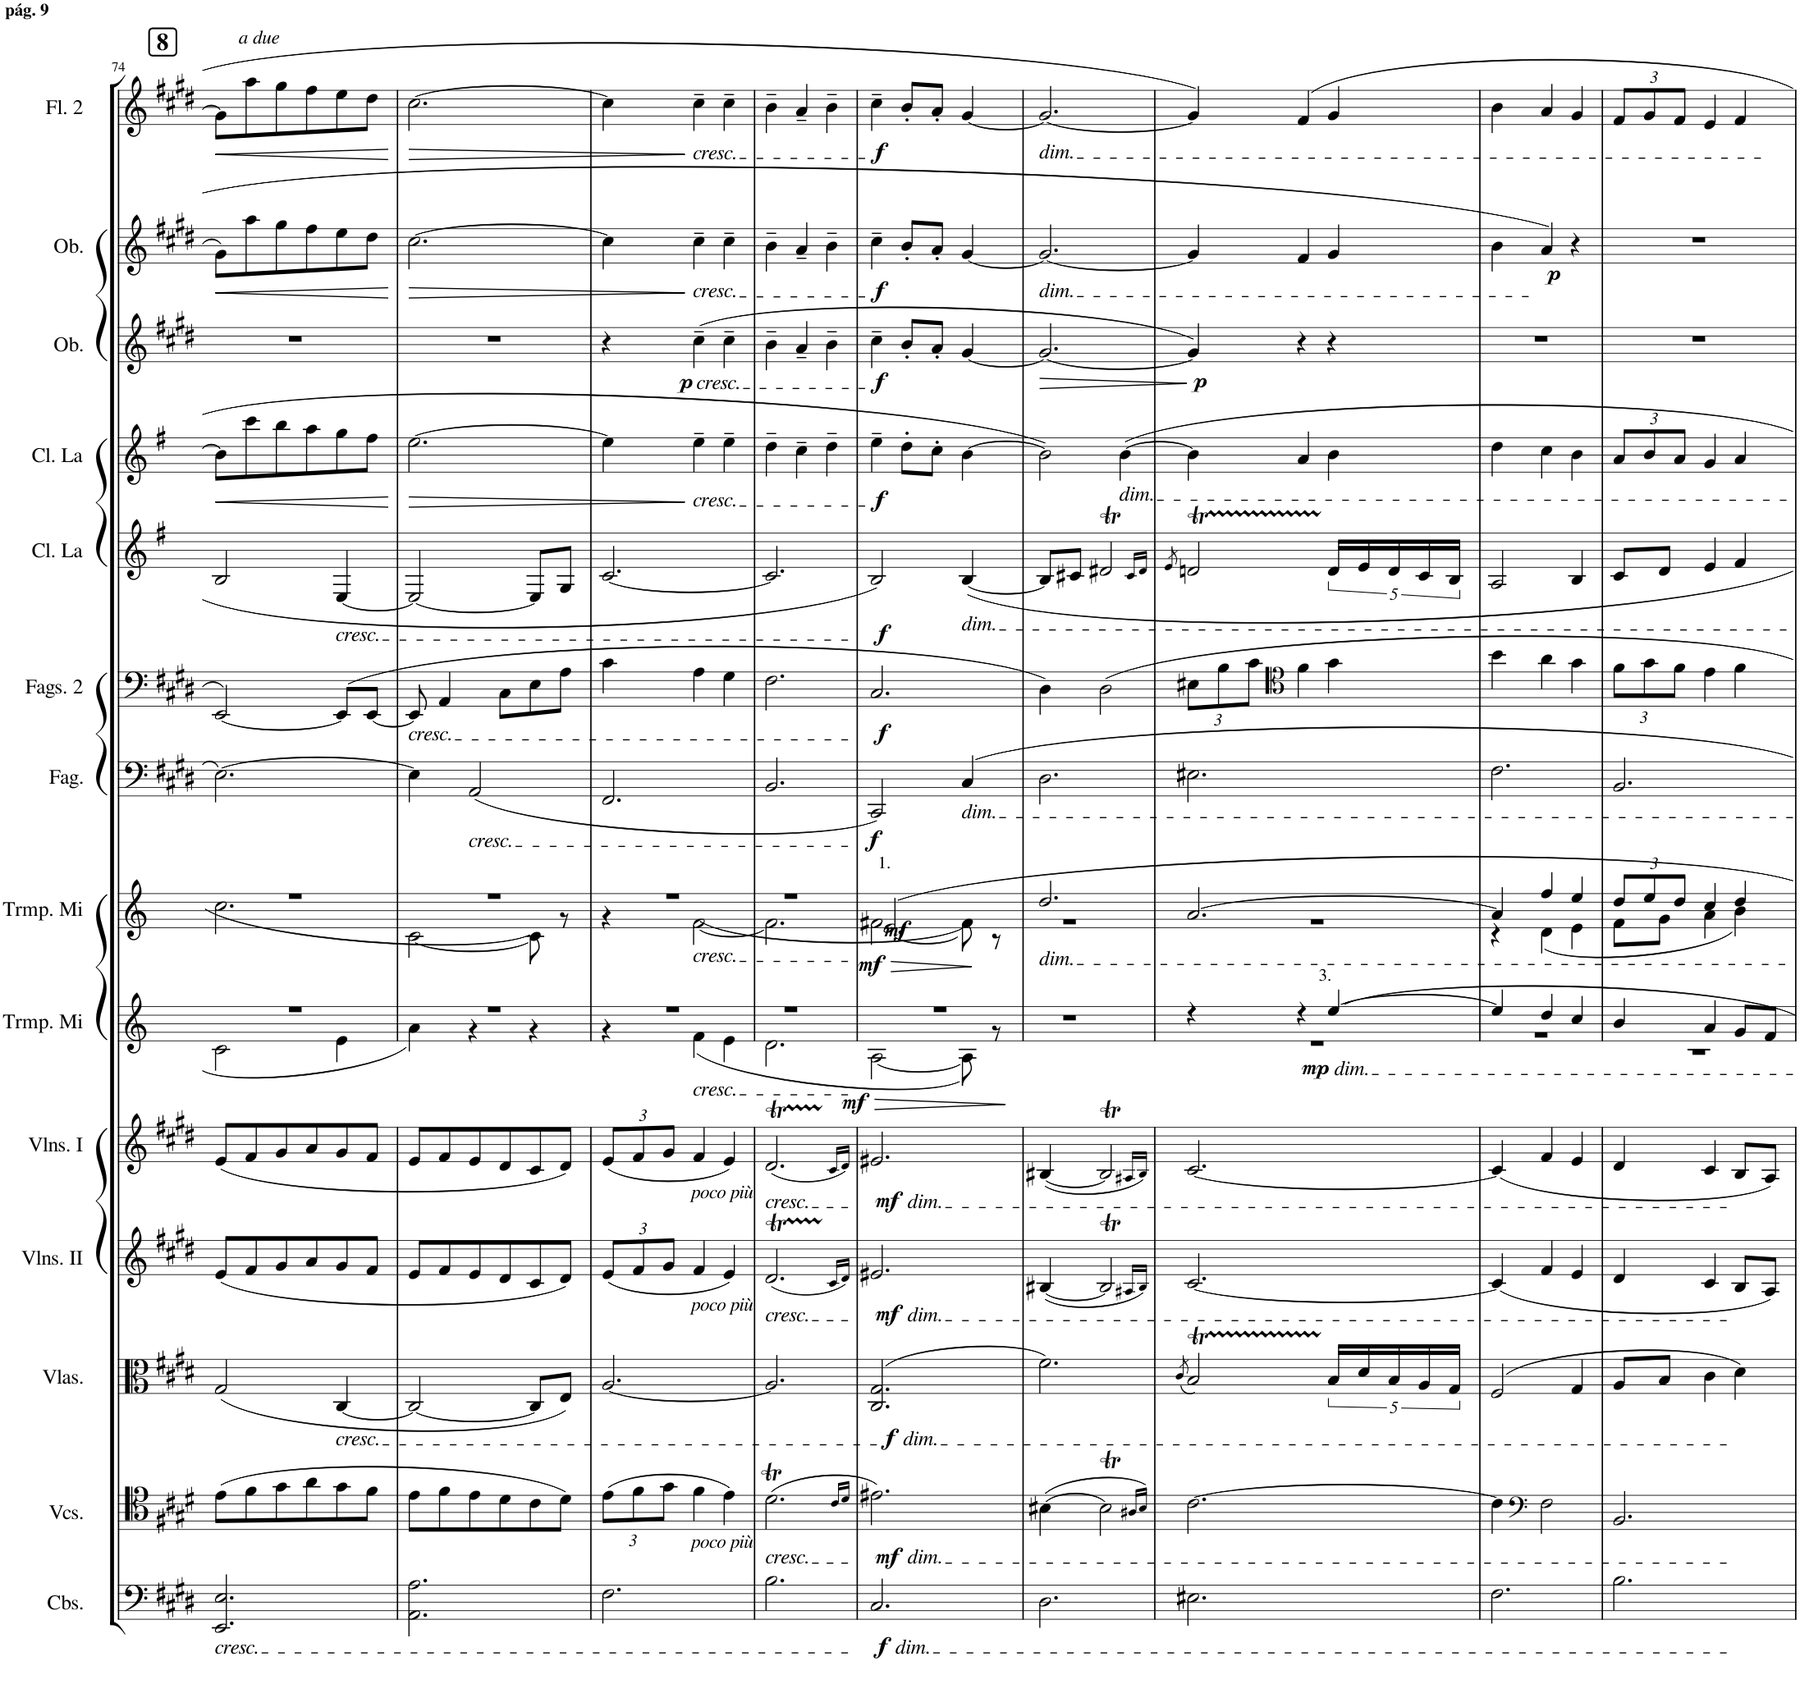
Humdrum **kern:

**kern	**dynam	**kern	**dynam	**kern	**dynam	**kern	**dynam	**kern	**dynam	**kern	**dynam	**kern	**dynam	**kern	**dynam	**kern	**dynam	**kern	**dynam	**kern	**dynam	**kern	**dynam	**kern	**dynam	**kern	**dynam
*part14	*part14	*part13	*part13	*part12	*part12	*part11	*part11	*part10	*part10	*part9	*part9	*part8	*part8	*part7	*part7	*part6	*part6	*part5	*part5	*part4	*part4	*part3	*part3	*part2	*part2	*part1	*part1
*staff14	*staff14	*staff13	*staff13	*staff12	*staff12	*staff11	*staff11	*staff10	*staff10	*staff9	*staff9	*staff8	*staff8	*staff7	*staff7	*staff6	*staff6	*staff5	*staff5	*staff4	*staff4	*staff3	*staff3	*staff2	*staff2	*staff1	*staff1
*I"Contrabajos	*	*I"Violonchelos	*	*I"Violas	*	*I"Violines II	*	*I"Violines I	*	*I"Trompa en Fa, 2	*	*I"Trompa en Fa, 2	*	*I"(Fagot)	*	*I"Fagotes, 2	*	*I"(Clarinete en La)	*	*I"Clarinete en Sib	*	*I"(Oboe)	*	*I"Oboes, 2	*	*I"Flautas 2	*
*I'Cbs.	*	*I'Vcs.	*	*I'Vlas.	*	*I'Vlns. II	*	*I'Vlns. I	*	*I'Trmp. Fa, 2	*	*I'Trmp. Fa, 2	*	*I'Fag.	*	*I'Fags. 2	*	*I'Cl. La	*	*I'Cl. Sib	*	*I'Ob.	*	*I'Ob., 2	*	*I'Fl. 2	*
!!LO:PB:g=z
*clefF4	*	*clefC4	*	*clefC3	*	*clefG2	*	*clefG2	*	*clefG2	*	*clefG2	*	*clefF4	*	*clefF4	*	*clefG2	*	*clefG2	*	*clefG2	*	*clefG2	*	*clefG2	*
*Trd7c12	*	*	*	*	*	*	*	*	*	*Trd5c8	*	*Trd5c8	*	*	*	*	*	*Trd2c3	*	*Trd2c3	*	*	*	*	*	*	*
*k[f#c#g#d#]	*	*k[f#c#g#d#]	*	*k[f#c#g#d#]	*	*k[f#c#g#d#]	*	*k[f#c#g#d#]	*	*k[]	*	*k[]	*	*k[f#c#g#d#]	*	*k[f#c#g#d#]	*	*k[f#]	*	*k[f#]	*	*k[f#c#g#d#]	*	*k[f#c#g#d#]	*	*k[f#c#g#d#]	*
*M3/4	*	*M3/4	*	*M3/4	*	*M3/4	*	*M3/4	*	*M3/4	*	*M3/4	*	*M3/4	*	*M3/4	*	*M3/4	*	*M3/4	*	*M3/4	*	*M3/4	*	*M3/4	*
!!LO:REH:place=s1:a:B:cj:fs=14:t=8
=74	=74	=74	=74	=74	=74	=74	=74	=74	=74	=74	=74	=74	=74	=74	=74	=74	=74	=74	=74	=74	=74	=74	=74	=74	=74	=74	=74
*	*	*	*	*	*	*	*	*	*	*^	*	*^	*	*	*	*	*	*	*	*	*	*	*	*	*	*	*
!	!	!	!	!	!	!	!	!	!	!	!	!	!	!	!	!	!	!	!	!	!	!	!	!	!	!	!	!LO:TX:a:B:t=pág. 9	!
!LO:TX:b:i:t=cresc.	!	!	!	!	!	!	!	!	!	!	!	!	!	!	!	!	!	!	!	!	!	!	!	!	!	!	!	!	!
!	!	!	!	!	!	!	!	!	!	!	!	!	!	!	!	!	!	!	!	!	!	!	!LO:HP:b	!	!	!	!LO:HP:b	!	!LO:HP:b
2.EE/ 2.E/	.	(8e\L	.	(2G#/	.	(8e/L	.	(8e/L	.	2.r	2c\	.	2.r	2.cc\	.	[2.E\	.	[2EE/	.	2B/	.	8b\L]	<	2.r	.	8g#\L	<	8g#\L]	<
!	!	!	!	!	!	!	!	!	!	!	!	!	!	!	!	!	!	!	!	!	!	!	!	!	!	!	!	!LO:TX:a:i:t=a due	!
.	.	8f#\	.	.	.	8f#/	.	8f#/	.	.	.	.	.	.	.	.	.	.	.	.	.	8ccc\	.	.	.	8aa\	.	8aa\	.
.	.	8g#\	.	.	.	8g#/	.	8g#/	.	.	.	.	.	.	.	.	.	.	.	.	.	8bb\	.	.	.	8gg#\	.	8gg#\	.
.	.	8a\	.	.	.	8a/	.	8a/	.	.	.	.	.	.	.	.	.	.	.	.	.	8aa\	.	.	.	8ff#\	.	8ff#\	.
!	!	!	!	!	!	!	!	!	!	!	!	!	!	!	!	!	!	!	!	!LO:TX:b:i:t=cresc.	!	!	!	!	!	!	!	!	!
!	!	!	!	!LO:TX:b:i:t=cresc.	!	!	!	!	!	!	!	!	!	!	!	!	!	!	!	!	!	!	!	!	!	!	!	!	!
.	.	8g#\	.	[4C#/	.	8g#/	.	8g#/	.	.	4e\	.	.	.	.	.	.	(8EE/L]	.	[4E/	.	8gg\	.	.	.	8ee\	.	8ee\	.
.	.	8f#\J	.	.	.	8f#/J	.	8f#/J	.	.	.	.	.	.	.	.	.	[8EE/J	.	.	.	8ff#\J	.	.	.	8dd#\J	.	8dd#\J	.
*	*	*	*	*	*	*	*	*	*	*v	*v	*	*	*	*	*	*	*	*	*	*	*	*	*	*	*	*	*	*
*	*	*	*	*	*	*	*	*	*	*	*	*v	*v	*	*	*	*	*	*	*	*	*	*	*	*	*	*	*
.	.	.	.	.	.	.	.	.	.	.	.	.	.	.	.	.	.	.	.	.	[	.	.	.	[	.	[
=75	=75	=75	=75	=75	=75	=75	=75	=75	=75	=75	=75	=75	=75	=75	=75	=75	=75	=75	=75	=75	=75	=75	=75	=75	=75	=75	=75
*	*	*	*	*	*	*	*	*	*	*^	*	*^	*	*	*	*	*	*	*	*	*	*	*	*	*	*	*
!	!	!	!	!	!	!	!	!	!	!	!	!	!	!	!	!	!	!LO:TX:b:i:t=cresc.	!	!	!	!	!	!	!	!	!	!	!
!	!	!	!	!	!	!	!	!	!	!	!	!	!	!	!	!	!	!	!	!	!	!	!LO:HP:b	!	!	!	!LO:HP:b	!	!LO:HP:b
2.AA\ 2.A\	.	8e\L	.	2C#/_	.	8e/L	.	8e/L	.	2.r	4a\	.	2.r	[2c\	.	4E\]	.	8EE/]	.	2E/_	.	[2.ee\	>	2.r	.	[2.cc#\	>	[2.cc#\	>
.	.	8f#\	.	.	.	8f#/	.	8f#/	.	.	.	.	.	.	.	.	.	4AA/	.	.	.	.	.	.	.	.	.	.	.
!	!	!	!	!	!	!	!	!	!	!	!	!	!	!	!	!LO:TX:b:i:t=cresc.	!	!	!	!	!	!	!	!	!	!	!	!	!
.	.	8e\	.	.	.	8e/	.	8e/	.	.	4r	.	.	.	.	(2AA/	.	.	.	.	.	.	.	.	.	.	.	.	.
.	.	8d#\	.	.	.	8d#/	.	8d#/	.	.	.	.	.	.	.	.	.	8C#\L	.	.	.	.	.	.	.	.	.	.	.
.	.	8c#\	.	8C#/L]	.	8c#/	.	8c#/	.	.	4r	.	.	8c\]	.	.	.	8E\	.	8E/L]	.	.	.	.	.	.	.	.	.
.	.	8d#\J)	.	8E/J)	.	8d#/J)	.	8d#/J)	.	.	.	.	.	8r	.	.	.	8A\J	.	8G/J	.	.	.	.	.	.	.	.	.
=76	=76	=76	=76	=76	=76	=76	=76	=76	=76	=76	=76	=76	=76	=76	=76	=76	=76	=76	=76	=76	=76	=76	=76	=76	=76	=76	=76	=76	=76
*	*	*Xbrackettup	*	*	*	*Xbrackettup	*	*Xbrackettup	*	*	*	*	*	*	*	*	*	*	*	*	*	*	*	*	*	*	*	*	*
2.F#\	.	(12e\L	.	[2.A/	.	(12e/L	.	(12e/L	.	2.r	4r	.	2.r	4r	.	2.FF#/	.	4c#\	.	[2.c/	.	4ee\]	.	4r	.	4cc#\]	.	4cc#\]	.
.	.	12f#\	.	.	.	12f#/	.	12f#/	.	.	.	.	.	.	.	.	.	.	.	.	.	.	.	.	.	.	.	.	.
.	.	12g#\J	.	.	.	12g#/J	.	12g#/J	.	.	.	.	.	.	.	.	.	.	.	.	.	.	.	.	.	.	.	.	.
!	!	!	!	!	!	!	!	!	!	!	!	!	!	!	!	!	!	!	!	!	!	!	!	!	!	!	!	!LO:TX:b:i:t=cresc.	!
!	!	!	!	!	!	!	!	!	!	!	!	!	!	!	!	!	!	!	!	!	!	!	!	!	!	!LO:TX:b:i:t=cresc.	!	!	!
!	!	!	!	!	!	!	!	!	!	!	!	!	!	!	!	!	!	!	!	!	!	!	!	!LO:TX:b:i:t=cresc.	!	!	!	!	!
!	!	!	!	!	!	!	!	!	!	!	!	!	!	!	!	!	!	!	!	!	!	!LO:TX:b:i:t=cresc.	!	!	!	!	!	!	!
!	!	!	!	!	!	!	!	!	!	!	!	!	!	!LO:TX:b:i:t=cresc.	!	!	!	!	!	!	!	!	!	!	!	!	!	!	!
!	!	!	!	!	!	!	!	!	!	!	!LO:TX:b:i:t=cresc.	!	!	!	!	!	!	!	!	!	!	!	!	!	!	!	!	!	!
!	!	!	!	!	!	!	!	!	!	!	!	!	!	!	!	!	!	!	!	!	!	!	!	!	!LO:DY:b	!	!	!	!
.	.	4f#\	.	.	.	4f#/	.	4f#/	.	.	(4f\	.	.	([2f\	.	.	.	4A\	.	.	.	4ee~\	]	(4cc#~\	p	4cc#~\	]	4cc#~\	]
.	.	4e\)	.	.	.	4e/)	.	4e/)	.	.	4e\	.	.	.	.	.	.	4G#\	.	.	.	4ee~\	.	4cc#~\	.	4cc#~\	.	4cc#~\	.
=77	=77	=77	=77	=77	=77	=77	=77	=77	=77	=77	=77	=77	=77	=77	=77	=77	=77	=77	=77	=77	=77	=77	=77	=77	=77	=77	=77	=77	=77
!	!	!	!	!	!	!	!	!LO:TX:b:i:t=poco più	!	!	!	!	!	!	!	!	!	!	!	!	!	!	!	!	!	!	!	!	!
!	!	!	!	!	!	!	!	!LO:TX:b:i:t=cresc.	!	!	!	!	!	!	!	!	!	!	!	!	!	!	!	!	!	!	!	!	!
!	!	!	!	!	!	!LO:TX:b:i:t=poco più	!	!	!	!	!	!	!	!	!	!	!	!	!	!	!	!	!	!	!	!	!	!	!
!	!	!	!	!	!	!LO:TX:b:i:t=cresc.	!	!	!	!	!	!	!	!	!	!	!	!	!	!	!	!	!	!	!	!	!	!	!
!	!	!LO:TX:b:i:t=poco più	!	!	!	!	!	!	!	!	!	!	!	!	!	!	!	!	!	!	!	!	!	!	!	!	!	!	!
!	!	!LO:TX:b:i:t=cresc.	!	!	!	!	!	!	!	!	!	!	!	!	!	!	!	!	!	!	!	!	!	!	!	!	!	!	!
2.B\	.	(2.d#t\	.	2.A/]	.	(2.d#t/	.	(2.d#t/	.	2.r	2.d\	.	2.r	2.f\]	.	2.BB/	.	2.F#\	.	2.c/]	.	4dd~\	.	4b~\	.	4b~\	.	4b~\	.
.	.	.	.	.	.	.	.	.	.	.	.	.	.	.	.	.	.	.	.	.	.	4cc~\	.	4a~/	.	4a~/	.	4a~/	.
.	.	.	.	.	.	.	.	.	.	.	.	.	.	.	.	.	.	.	.	.	.	4dd~\	.	4b~\	.	4b~\	.	4b~\	.
.	.	16qc#/LL	.	.	.	16qc#/LL	.	16qc#/LL	.	.	.	.	.	.	.	.	.	.	.	.	.	.	.	.	.	.	.	.	.
.	.	16qd#/JJ	.	.	.	16qd#/JJ)	.	16qd#/JJ)	.	.	.	.	.	.	.	.	.	.	.	.	.	.	.	.	.	.	.	.	.
=78	=78	=78	=78	=78	=78	=78	=78	=78	=78	=78	=78	=78	=78	=78	=78	=78	=78	=78	=78	=78	=78	=78	=78	=78	=78	=78	=78	=78	=78
!	!	!	!	!	!	!	!	!	!	!	!	!	!LO:TX:a:t=1.	!	!	!	!	!	!	!	!	!	!	!	!	!	!	!	!
!	!	!	!	!	!	!	!	!LO:TX:b:i:t=dim.	!	!	!	!	!	!	!	!	!	!	!	!	!	!	!	!	!	!	!	!	!
!	!	!	!	!	!	!LO:TX:b:i:t=dim.	!	!	!	!	!	!	!	!	!	!	!	!	!	!	!	!	!	!	!	!	!	!	!
!	!	!	!	!LO:TX:b:i:t=dim.	!	!	!	!	!	!	!	!	!	!	!	!	!	!	!	!	!	!	!	!	!	!	!	!	!
!	!	!LO:TX:b:i:t=dim.	!	!	!	!	!	!	!	!	!	!	!	!	!	!	!	!	!	!	!	!	!	!	!	!	!	!	!
!LO:TX:b:i:t=dim.	!	!	!	!	!	!	!	!	!	!	!	!	!	!	!	!	!	!	!	!	!	!	!	!	!	!	!	!	!
!	!LO:DY:b	!	!LO:DY:b	!	!LO:DY:b	!	!LO:DY:b	!	!LO:DY:b	!	!	!LO:HP:b	!	!	!LO:HP:b	!	!	!	!	!	!	!	!	!	!	!	!	!	!
!	!	!	!	!	!	!	!	!	!	!	!	!LO:DY:n=1:b	!	!	!LO:DY:n=1:b	!	!	!	!	!	!	!	!	!	!	!	!	!	!
!	!	!	!	!	!	!	!	!	!	!	!	!	!	!	!LO:DY:n=2:b	!	!LO:DY:b	!	!LO:DY:b	!	!LO:DY:b	!	!LO:DY:b	!	!LO:DY:b	!	!LO:DY:b	!	!LO:DY:b
2.C#/	f	2.e#X\)	mf	(2.C#/ 2.G#/	f	2.e#X/	mf	2.e#X/	mf	2.r	[2A\	> mf	2.e/	[2f#X\	> mf mf	2CC#/)	f	2.C#/	f	2B/	f	4ee~\	f	4cc#~\	f	4cc#~\	f	4cc#~\	f
.	.	.	.	.	.	.	.	.	.	.	.	.	.	.	.	.	.	.	.	.	.	8dd'\L	.	8b'/L	.	8b'/L	.	8b'/L	.
.	.	.	.	.	.	.	.	.	.	.	.	.	.	.	.	.	.	.	.	.	.	8cc'\J	.	8a'/J	.	8a'/J	.	8a'/J	.
!	!	!	!	!	!	!	!	!	!	!	!	!	!	!	!	!	!	!	!	!LO:TX:b:i:t=dim.	!	!	!	!	!	!	!	!	!
!	!	!	!	!	!	!	!	!	!	!	!	!	!	!	!	!LO:TX:b:i:t=dim.	!	!	!	!	!	!	!	!	!	!	!	!	!
.	.	.	.	.	.	.	.	.	.	.	8A\])	.	.	8f#\])	.	4C#/	.	.	.	[4B/	.	[4b\	.	[4g#/	.	[4g#/	.	[4g#/	.
.	.	.	.	.	.	.	.	.	.	.	8r	.	.	8r	]	.	.	.	.	.	.	.	.	.	.	.	.	.	.
*	*	*	*	*	*	*	*	*	*	*v	*v	*	*	*	*	*	*	*	*	*	*	*	*	*	*	*	*	*	*
*	*	*	*	*	*	*	*	*	*	*	*	*v	*v	*	*	*	*	*	*	*	*	*	*	*	*	*	*	*
.	.	.	.	.	.	.	.	.	.	.	]	.	.	.	.	.	.	.	.	.	.	.	.	.	.	.	.
=79	=79	=79	=79	=79	=79	=79	=79	=79	=79	=79	=79	=79	=79	=79	=79	=79	=79	=79	=79	=79	=79	=79	=79	=79	=79	=79	=79
*	*	*	*	*	*	*	*	*	*	*	*	*^	*	*	*	*	*	*	*	*	*	*	*	*	*	*	*
!	!	!	!	!	!	!	!	!	!	!	!	!	!	!	!	!	!	!	!	!	!	!	!	!	!	!	!LO:TX:b:i:t=dim.	!
!	!	!	!	!	!	!	!	!	!	!	!	!	!	!	!	!	!	!	!	!	!	!	!	!	!LO:TX:b:i:t=dim.	!	!	!
!	!	!	!	!	!	!	!	!	!	!	!	!LO:TX:b:i:t=dim.	!	!	!	!	!	!	!	!	!	!	!	!	!	!	!	!
!	!	!	!	!	!	!	!	!	!	!	!	!	!	!	!	!	!	!	!	!	!	!	!	!LO:HP:b	!	!	!	!
2.D#\	.	([4B#X\	.	2.f#\)	.	([4B#X/	.	([4B#X/	.	2.r	.	2.dd/	2.r	.	2.D#\	.	4D#\)	.	8B/L]	.	2b\]	.	2.g#/_	>	2.g#/_	.	2.g#/_	.
.	.	.	.	.	.	.	.	.	.	.	.	.	.	.	.	.	.	.	8c#X/J	.	.	.	.	.	.	.	.	.
.	.	2B#t\]	.	.	.	2B#t/]	.	2B#t/]	.	.	.	.	.	.	.	.	2D#\	.	2d#Xt/	.	.	.	.	.	.	.	.	.
!	!	!	!	!	!	!	!	!	!	!	!	!	!	!	!	!	!	!	!	!	!LO:TX:b:i:t=dim.	!	!	!	!	!	!	!
.	.	.	.	.	.	.	.	.	.	.	.	.	.	.	.	.	.	.	.	.	[4b\	.	.	.	.	.	.	.
*	*	*	*	*	*	*	*	*	*	*	*	*v	*v	*	*	*	*	*	*	*	*	*	*	*	*	*	*	*
.	.	16qA#X/LL	.	.	.	16qA#X/LL	.	16qA#X/LL	.	.	.	.	.	.	.	.	.	16qc#/LL	.	.	.	.	.	.	.	.	.
.	.	16qB#/JJ)	.	.	.	16qB#/JJ)	.	16qB#/JJ)	.	.	.	.	.	.	.	.	.	16qd#/JJ	.	.	.	.	.	.	.	.	.
.	.	.	.	.	.	.	.	.	.	.	.	.	.	.	.	.	.	.	.	.	.	.	]	.	.	.	.
=80	=80	=80	=80	=80	=80	=80	=80	=80	=80	=80	=80	=80	=80	=80	=80	=80	=80	=80	=80	=80	=80	=80	=80	=80	=80	=80	=80
.	.	.	.	(8qc#/	.	.	.	.	.	.	.	.	.	.	.	.	.	8qe/	.	.	.	.	.	.	.	.	.
*	*	*	*	*	*	*	*	*	*	*^	*	*^	*	*	*	*	*	*	*	*	*	*	*	*	*	*	*
*	*	*	*	*	*	*	*	*	*	*	*	*	*	*	*	*	*	*Xbrackettup	*	*	*	*	*	*	*	*	*	*	*
!	!	!	!	!	!	!	!	!	!	!	!	!	!	!	!	!	!	!	!	!	!	!	!	!	!LO:DY:b	!	!	!	!
2.E#X\	.	[2.c#\	.	2BT/)	.	[2.c#/	.	[2.c#/	.	4r	2.r	.	[2.a/	2.r	.	2.E#X\	.	12E#X\L	.	2dnT/	.	4b\]	.	4g#/])	p	4g#/]	.	4g#/]	.
.	.	.	.	.	.	.	.	.	.	.	.	.	.	.	.	.	.	12B\	.	.	.	.	.	.	.	.	.	.	.
.	.	.	.	.	.	.	.	.	.	.	.	.	.	.	.	.	.	12c#\J	.	.	.	.	.	.	.	.	.	.	.
*	*	*	*	*	*	*	*	*	*	*	*	*	*	*	*	*	*	*clefC4	*	*	*	*	*	*	*	*	*	*	*
.	.	.	.	.	.	.	.	.	.	4r	.	.	.	.	.	.	.	4f#\	.	.	.	4a/	.	4r	.	4f#/	.	4f#/	.
!	!	!	!	!	!	!	!	!	!	!LO:TX:a:t=3.	!	!	!	!	!	!	!	!	!	!	!	!	!	!	!	!	!	!	!
!	!	!	!	!	!	!	!	!	!	!LO:TX:b:i:t=dim.	!	!	!	!	!	!	!	!	!	!	!	!	!	!	!	!	!	!	!
!	!	!	!	!	!	!	!	!	!	!	!	!LO:DY:b	!	!	!	!	!	!	!	!	!	!	!	!	!	!	!	!	!
.	.	.	.	20B/LL	.	.	.	.	.	[4ee/	.	mp	.	.	.	.	.	4g#\	.	20d/LL	.	4b\	.	4r	.	4g#/	.	4g#/	.
.	.	.	.	20d#/	.	.	.	.	.	.	.	.	.	.	.	.	.	.	.	20e/	.	.	.	.	.	.	.	.	.
.	.	.	.	20B/	.	.	.	.	.	.	.	.	.	.	.	.	.	.	.	20d/	.	.	.	.	.	.	.	.	.
.	.	.	.	20A/	.	.	.	.	.	.	.	.	.	.	.	.	.	.	.	20c/	.	.	.	.	.	.	.	.	.
.	.	.	.	20G#/JJ	.	.	.	.	.	.	.	.	.	.	.	.	.	.	.	20B/JJ	.	.	.	.	.	.	.	.	.
=81	=81	=81	=81	=81	=81	=81	=81	=81	=81	=81	=81	=81	=81	=81	=81	=81	=81	=81	=81	=81	=81	=81	=81	=81	=81	=81	=81	=81	=81
2.F#\	.	4c#\]	.	(2F#/	.	(4c#/]	.	(4c#/]	.	4ee/]	2.r	.	4a/]	4r	.	2.F#\	.	4b\	.	2A/	.	4dd\	.	2.r	.	4b\	.	4b\	.
*	*	*clefF4	*	*	*	*	*	*	*	*	*	*	*	*	*	*	*	*	*	*	*	*	*	*	*	*	*	*	*
!	!	!	!	!	!	!	!	!	!	!	!	!	!	!	!	!	!	!	!	!	!	!	!	!	!	!	!LO:DY:b	!	!
.	.	2F#\	.	.	.	4f#/	.	4f#/	.	4dd/	.	.	4ff/	(4d\	.	.	.	4a\	.	.	.	4cc\	.	.	.	4a/	p	4a/	.
.	.	.	.	4G#/	.	4e/	.	4e/	.	4cc/	.	.	4ee/	4e\	.	.	.	4g#\	.	4B/	.	4b\	.	.	.	4r	.	4g#/	.
=82	=82	=82	=82	=82	=82	=82	=82	=82	=82	=82	=82	=82	=82	=82	=82	=82	=82	=82	=82	=82	=82	=82	=82	=82	=82	=82	=82	=82	=82
*	*	*	*	*	*	*	*	*	*	*	*	*	*Xbrackettup	*	*	*	*	*	*	*	*	*Xbrackettup	*	*	*	*	*	*Xbrackettup	*
2.B\	.	2.BB/	.	8A/L	.	4d#/	.	4d#/	.	4b/	2.r	.	12dd/L	8f\L	.	2.BB/	.	12f#\L	.	8c/L	.	12a/L	.	2.r	.	2.r	.	12f#/L	.
.	.	.	.	.	.	.	.	.	.	.	.	.	12ee/	.	.	.	.	12g#\	.	.	.	12b/	.	.	.	.	.	12g#/	.
.	.	.	.	8B/J	.	.	.	.	.	.	.	.	.	8g\J	.	.	.	.	.	8d/J	.	.	.	.	.	.	.	.	.
.	.	.	.	.	.	.	.	.	.	.	.	.	12dd/J	.	.	.	.	12f#\J	.	.	.	12a/J	.	.	.	.	.	12f#/J	.
.	.	.	.	4c#\	.	4c#/	.	4c#/	.	4a/	.	.	4cc/	4a\	.	.	.	4e\	.	4e/	.	4g/	.	.	.	.	.	4e/	.
.	.	.	.	4d#\)	.	8B/L	.	8B/L	.	8g/L	.	.	4dd/	4b\)	.	.	.	4f#\	.	4f#/	.	4a/	.	.	.	.	.	4f#/	.
.	.	.	.	.	.	8A/J)	.	8A/J)	.	8f/J	.	.	.	.	.	.	.	.	.	.	.	.	.	.	.	.	.	.	.
*	*	*	*	*	*	*	*	*	*	*v	*v	*	*	*	*	*	*	*	*	*	*	*	*	*	*	*	*	*	*
*	*	*	*	*	*	*	*	*	*	*	*	*v	*v	*	*	*	*	*	*	*	*	*	*	*	*	*	*	*
=	=	=	=	=	=	=	=	=	=	=	=	=	=	=	=	=	=	=	=	=	=	=	=	=	=	=	=
*-	*-	*-	*-	*-	*-	*-	*-	*-	*-	*-	*-	*-	*-	*-	*-	*-	*-	*-	*-	*-	*-	*-	*-	*-	*-	*-	*-
